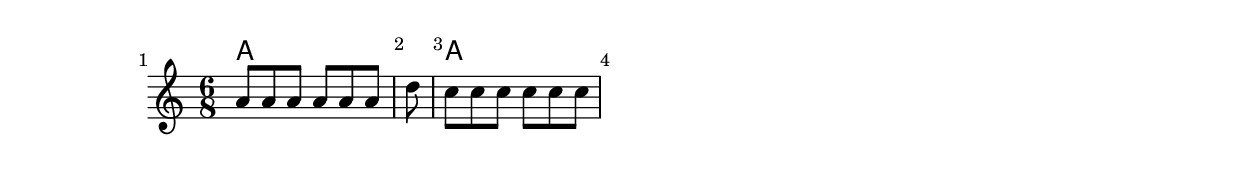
\version "2.23.9"

\header {
  texidoc = "@code{\\partial} can be can be called in mid-piece in
multiple contexts."
}


melodyOne = \relative {
  \time 6/8
  a'8 a a a a a |
  \partial 8
  d8 |
  c8 c c c c c |
}

chordsOne = \chordmode {
  \time 6/8
  a2. |
  \partial 8
  s8 |
  a2. |
}

\score {
  <<
    \set Score.barNumberVisibility = #all-bar-numbers-visible
    \override Score.BarNumber.break-visibility = #all-visible
    \new ChordNames { \chordsOne }
    \new Staff { \melodyOne }
  >>
}
